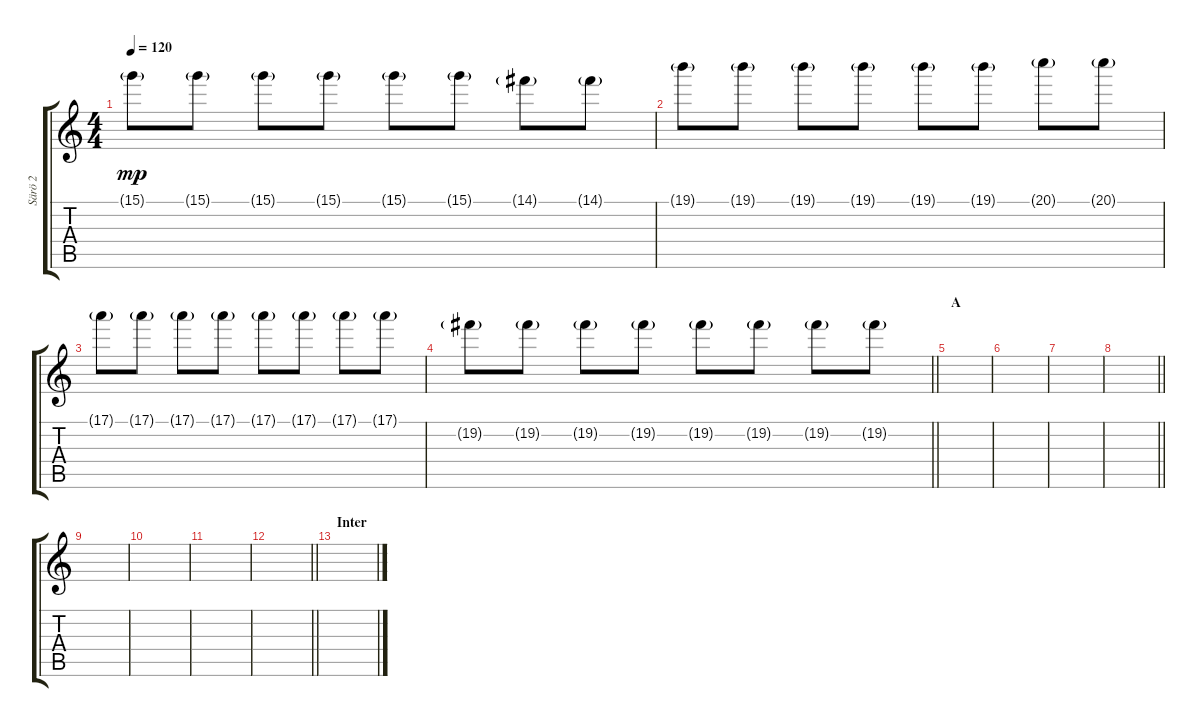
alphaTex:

\track ("Särö 2" "Särö 2") {instrument distortionguitar}
\staff {score tabs}
\tuning (E4 B3 G3 D3 A2 E2) {hide}
\ts (4 4)
\tempo 120
\clef g2
\ks c
15.1{g}.8{dy mp} 15.1{g}.8 15.1{g}.8 15.1{g}.8 15.1{g}.8 15.1{g}.8 14.1{g}.8 14.1{g}.8 |
19.1{g}.8 19.1{g}.8 19.1{g}.8 19.1{g}.8 19.1{g}.8 19.1{g}.8 20.1{g}.8 20.1{g}.8 |
17.1{g}.8 17.1{g}.8 17.1{g}.8 17.1{g}.8 17.1{g}.8 17.1{g}.8 17.1{g}.8 17.1{g}.8 |
\barLineRight lightlight
19.2{g}.8 19.2{g}.8 19.2{g}.8 19.2{g}.8 19.2{g}.8 19.2{g}.8 19.2{g}.8 19.2{g}.8 |
\section ("" "A")
|
|
|
\barLineRight lightlight
|
|
|
|
\barLineRight lightlight
|
\section ("" "Inter")
